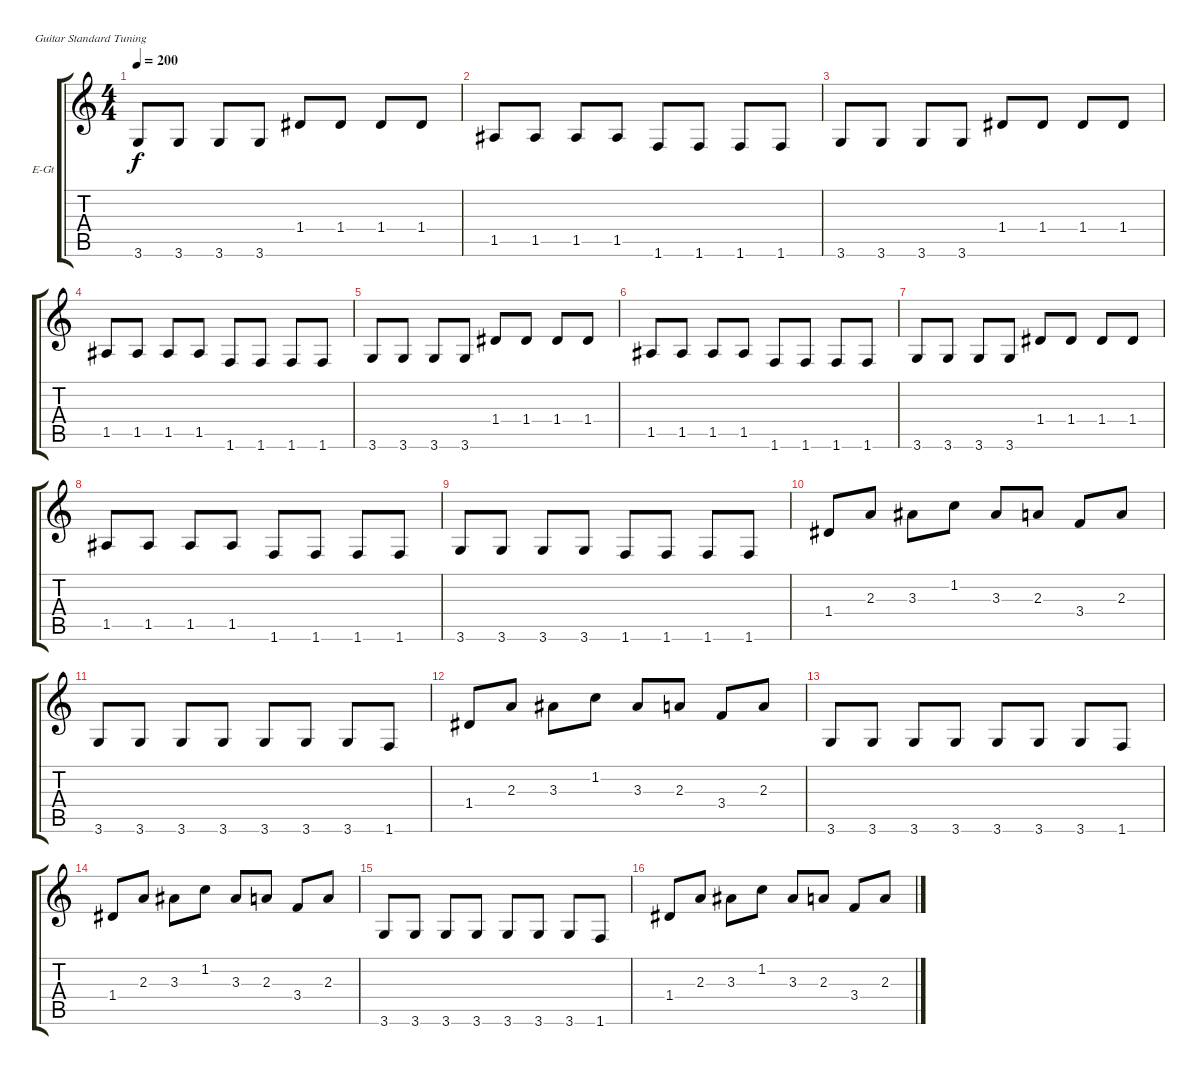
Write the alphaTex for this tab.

\bracketExtendMode groupsimilarinstruments
\firstSystemTrackNameOrientation horizontal
\otherSystemsTrackNameOrientation horizontal
\track ("Дисторшн" "E-Gt") {instrument distortionguitar}
\staff {score tabs}
\tuning (E4 B3 G3 D3 A2 E2)
\ts (4 4)
\tempo 200
\clef g2
\ks c
3.6.8{dy f} 3.6.8 3.6.8 3.6.8 1.4.8 1.4.8 1.4.8 1.4.8 |
1.5.8 1.5.8 1.5.8 1.5.8 1.6.8 1.6.8 1.6.8 1.6.8 |
3.6.8 3.6.8 3.6.8 3.6.8 1.4.8 1.4.8 1.4.8 1.4.8 |
1.5.8 1.5.8 1.5.8 1.5.8 1.6.8 1.6.8 1.6.8 1.6.8 |
3.6.8 3.6.8 3.6.8 3.6.8 1.4.8 1.4.8 1.4.8 1.4.8 |
1.5.8 1.5.8 1.5.8 1.5.8 1.6.8 1.6.8 1.6.8 1.6.8 |
3.6.8 3.6.8 3.6.8 3.6.8 1.4.8 1.4.8 1.4.8 1.4.8 |
1.5.8 1.5.8 1.5.8 1.5.8 1.6.8 1.6.8 1.6.8 1.6.8 |
3.6.8 3.6.8 3.6.8 3.6.8 1.6.8 1.6.8 1.6.8 1.6.8 |
1.4.8 2.3.8 3.3.8 1.2.8 3.3.8 2.3.8 3.4.8 2.3.8 |
3.6.8 3.6.8 3.6.8 3.6.8 3.6.8 3.6.8 3.6.8 1.6.8 |
1.4.8 2.3.8 3.3.8 1.2.8 3.3.8 2.3.8 3.4.8 2.3.8 |
3.6.8 3.6.8 3.6.8 3.6.8 3.6.8 3.6.8 3.6.8 1.6.8 |
1.4.8 2.3.8 3.3.8 1.2.8 3.3.8 2.3.8 3.4.8 2.3.8 |
3.6.8 3.6.8 3.6.8 3.6.8 3.6.8 3.6.8 3.6.8 1.6.8 |
1.4.8 2.3.8 3.3.8 1.2.8 3.3.8 2.3.8 3.4.8 2.3.8
